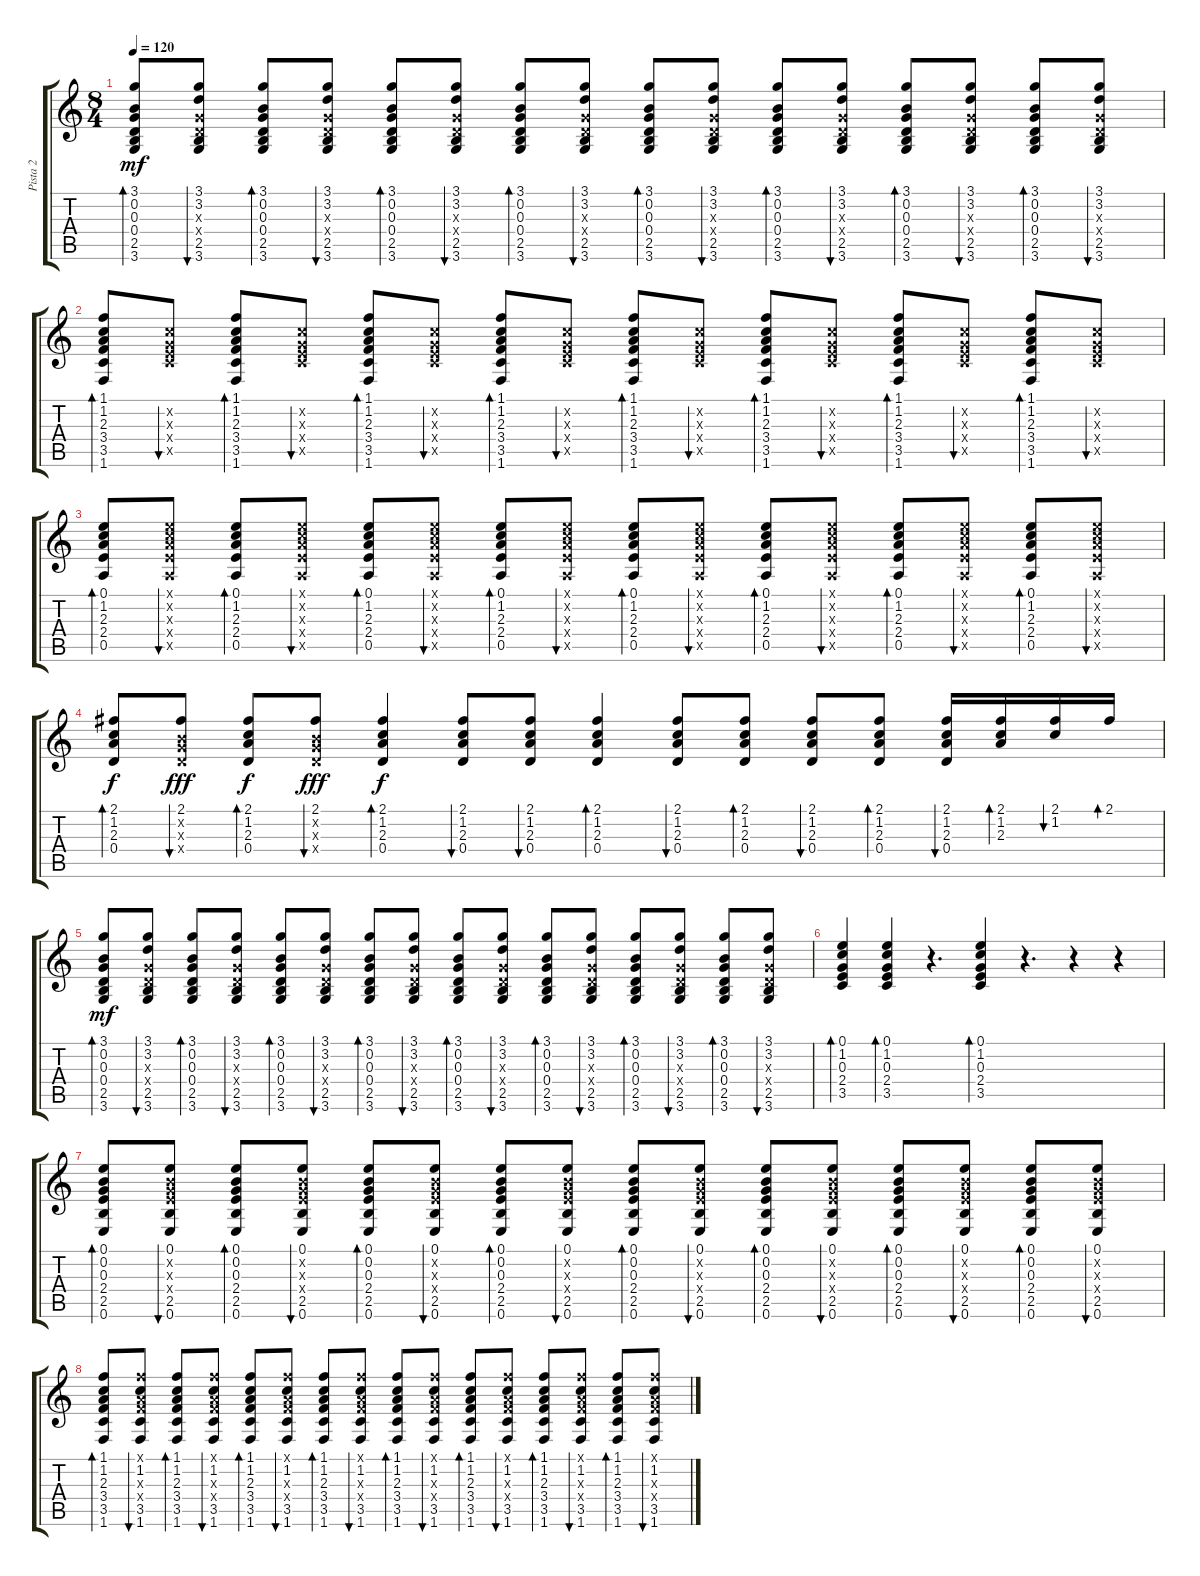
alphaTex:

\track ("Pista 2" "Pista 2") {instrument acousticguitarsteel}
\staff {score tabs}
\tuning (E4 B3 G3 D3 A2 E2) {hide}
\ts (8 4)
\tempo 120
\clef g2
\ks c
(3.1 0.2 0.3 0.4 2.5 3.6).8{bd 30 dy mf} (3.1 3.2 0.3{x} 0.4{x} 2.5 3.6).8{bu 30} (3.1 0.2 0.3 0.4 2.5 3.6).8{bd 30} (3.1 3.2 0.3{x} 0.4{x} 2.5 3.6).8{bu 30} (3.1 0.2 0.3 0.4 2.5 3.6).8{bd 30} (3.1 3.2 0.3{x} 0.4{x} 2.5 3.6).8{bu 30} (3.1 0.2 0.3 0.4 2.5 3.6).8{bd 30} (3.1 3.2 0.3{x} 0.4{x} 2.5 3.6).8{bu 30} (3.1 0.2 0.3 0.4 2.5 3.6).8{bd 30} (3.1 3.2 0.3{x} 0.4{x} 2.5 3.6).8{bu 30} (3.1 0.2 0.3 0.4 2.5 3.6).8{bd 30} (3.1 3.2 0.3{x} 0.4{x} 2.5 3.6).8{bu 30} (3.1 0.2 0.3 0.4 2.5 3.6).8{bd 30} (3.1 3.2 0.3{x} 0.4{x} 2.5 3.6).8{bu 30} (3.1 0.2 0.3 0.4 2.5 3.6).8{bd 30} (3.1 3.2 0.3{x} 0.4{x} 2.5 3.6).8{bu 30} |
(1.1 1.2 2.3 3.4 3.5 1.6).8{bd 30} (1.2{x} 0.3{x} 2.4{x} 3.5{x}).8{bu 30} (1.1 1.2 2.3 3.4 3.5 1.6).8{bd 30} (1.2{x} 0.3{x} 2.4{x} 3.5{x}).8{bu 30} (1.1 1.2 2.3 3.4 3.5 1.6).8{bd 30} (1.2{x} 0.3{x} 2.4{x} 3.5{x}).8{bu 30} (1.1 1.2 2.3 3.4 3.5 1.6).8{bd 30} (1.2{x} 0.3{x} 2.4{x} 3.5{x}).8{bu 30} (1.1 1.2 2.3 3.4 3.5 1.6).8{bd 30} (1.2{x} 0.3{x} 2.4{x} 3.5{x}).8{bu 30} (1.1 1.2 2.3 3.4 3.5 1.6).8{bd 30} (1.2{x} 0.3{x} 2.4{x} 3.5{x}).8{bu 30} (1.1 1.2 2.3 3.4 3.5 1.6).8{bd 30} (1.2{x} 0.3{x} 2.4{x} 3.5{x}).8{bu 30} (1.1 1.2 2.3 3.4 3.5 1.6).8{bd 30} (1.2{x} 0.3{x} 2.4{x} 3.5{x}).8{bu 30} |
(0.1 1.2 2.3 2.4 0.5).8{bd 30} (0.1{x} 1.2{x} 2.3{x} 2.4{x} 0.5{x}).8{bu 30} (0.1 1.2 2.3 2.4 0.5).8{bd 30} (0.1{x} 1.2{x} 2.3{x} 2.4{x} 0.5{x}).8{bu 30} (0.1 1.2 2.3 2.4 0.5).8{bd 30} (0.1{x} 1.2{x} 2.3{x} 2.4{x} 0.5{x}).8{bu 30} (0.1 1.2 2.3 2.4 0.5).8{bd 30} (0.1{x} 1.2{x} 2.3{x} 2.4{x} 0.5{x}).8{bu 30} (0.1 1.2 2.3 2.4 0.5).8{bd 30} (0.1{x} 1.2{x} 2.3{x} 2.4{x} 0.5{x}).8{bu 30} (0.1 1.2 2.3 2.4 0.5).8{bd 30} (0.1{x} 1.2{x} 2.3{x} 2.4{x} 0.5{x}).8{bu 30} (0.1 1.2 2.3 2.4 0.5).8{bd 30} (0.1{x} 1.2{x} 2.3{x} 2.4{x} 0.5{x}).8{bu 30} (0.1 1.2 2.3 2.4 0.5).8{bd 30} (0.1{x} 1.2{x} 2.3{x} 2.4{x} 0.5{x}).8{bu 30} |
(2.1 1.2 2.3 0.4).8{bd 30 dy f} (2.1 0.2{x} 0.3{x} 0.4{x}).8{bu 30 dy fff} (2.1 1.2 2.3 0.4).8{bd 30 dy f} (2.1 0.2{x} 0.3{x} 0.4{x}).8{bu 30 dy fff} (2.1 1.2 2.3 0.4).4{bd 30 dy f} (2.1 1.2 2.3 0.4).8{bu 30} (2.1 1.2 2.3 0.4).8{bu 30} (2.1 1.2 2.3 0.4).4{bd 30} (2.1 1.2 2.3 0.4).8{bu 30} (2.1 1.2 2.3 0.4).8{bd 30} (2.1 1.2 2.3 0.4).8{bu 30} (2.1 1.2 2.3 0.4).8{bd 30} (2.1 1.2 2.3 0.4).16{bu 30} (2.1 1.2 2.3).16{bd 30} (2.1 1.2).16{bu 30} 2.1.16{bd 30} |
(3.1 0.2 0.3 0.4 2.5 3.6).8{bd 30 dy mf} (3.1 3.2 0.3{x} 0.4{x} 2.5 3.6).8{bu 30} (3.1 0.2 0.3 0.4 2.5 3.6).8{bd 30} (3.1 3.2 0.3{x} 0.4{x} 2.5 3.6).8{bu 30} (3.1 0.2 0.3 0.4 2.5 3.6).8{bd 30} (3.1 3.2 0.3{x} 0.4{x} 2.5 3.6).8{bu 30} (3.1 0.2 0.3 0.4 2.5 3.6).8{bd 30} (3.1 3.2 0.3{x} 0.4{x} 2.5 3.6).8{bu 30} (3.1 0.2 0.3 0.4 2.5 3.6).8{bd 30} (3.1 3.2 0.3{x} 0.4{x} 2.5 3.6).8{bu 30} (3.1 0.2 0.3 0.4 2.5 3.6).8{bd 30} (3.1 3.2 0.3{x} 0.4{x} 2.5 3.6).8{bu 30} (3.1 0.2 0.3 0.4 2.5 3.6).8{bd 30} (3.1 3.2 0.3{x} 0.4{x} 2.5 3.6).8{bu 30} (3.1 0.2 0.3 0.4 2.5 3.6).8{bd 30} (3.1 3.2 0.3{x} 0.4{x} 2.5 3.6).8{bu 30} |
(0.1 1.2 0.3 2.4 3.5).4{bd 60} (0.1 1.2 0.3 2.4 3.5).4{bd 60} r.4{d} (0.1 1.2 0.3 2.4 3.5).4{bd 60} r.4{d} r.4 r.4 |
(0.1 0.2 0.3 2.4 2.5 0.6).8{bd 30} (0.1 0.2{x} 0.3{x} 2.4{x} 2.5 0.6).8{bu 30} (0.1 0.2 0.3 2.4 2.5 0.6).8{bd 30} (0.1 0.2{x} 0.3{x} 2.4{x} 2.5 0.6).8{bu 30} (0.1 0.2 0.3 2.4 2.5 0.6).8{bd 30} (0.1 0.2{x} 0.3{x} 2.4{x} 2.5 0.6).8{bu 30} (0.1 0.2 0.3 2.4 2.5 0.6).8{bd 30} (0.1 0.2{x} 0.3{x} 2.4{x} 2.5 0.6).8{bu 30} (0.1 0.2 0.3 2.4 2.5 0.6).8{bd 30} (0.1 0.2{x} 0.3{x} 2.4{x} 2.5 0.6).8{bu 30} (0.1 0.2 0.3 2.4 2.5 0.6).8{bd 30} (0.1 0.2{x} 0.3{x} 2.4{x} 2.5 0.6).8{bu 30} (0.1 0.2 0.3 2.4 2.5 0.6).8{bd 30} (0.1 0.2{x} 0.3{x} 2.4{x} 2.5 0.6).8{bu 30} (0.1 0.2 0.3 2.4 2.5 0.6).8{bd 30} (0.1 0.2{x} 0.3{x} 2.4{x} 2.5 0.6).8{bu 30} |
(1.1 1.2 2.3 3.4 3.5 1.6).8{bd 30} (1.1{x} 1.2 2.3{x} 3.4{x} 3.5 1.6).8{bu 30} (1.1 1.2 2.3 3.4 3.5 1.6).8{bd 30} (1.1{x} 1.2 2.3{x} 3.4{x} 3.5 1.6).8{bu 30} (1.1 1.2 2.3 3.4 3.5 1.6).8{bd 30} (1.1{x} 1.2 2.3{x} 3.4{x} 3.5 1.6).8{bu 30} (1.1 1.2 2.3 3.4 3.5 1.6).8{bd 30} (1.1{x} 1.2 2.3{x} 3.4{x} 3.5 1.6).8{bu 30} (1.1 1.2 2.3 3.4 3.5 1.6).8{bd 30} (1.1{x} 1.2 2.3{x} 3.4{x} 3.5 1.6).8{bu 30} (1.1 1.2 2.3 3.4 3.5 1.6).8{bd 30} (1.1{x} 1.2 2.3{x} 3.4{x} 3.5 1.6).8{bu 30} (1.1 1.2 2.3 3.4 3.5 1.6).8{bd 30} (1.1{x} 1.2 2.3{x} 3.4{x} 3.5 1.6).8{bu 30} (1.1 1.2 2.3 3.4 3.5 1.6).8{bd 30} (1.1{x} 1.2 2.3{x} 3.4{x} 3.5 1.6).8{bu 30}
